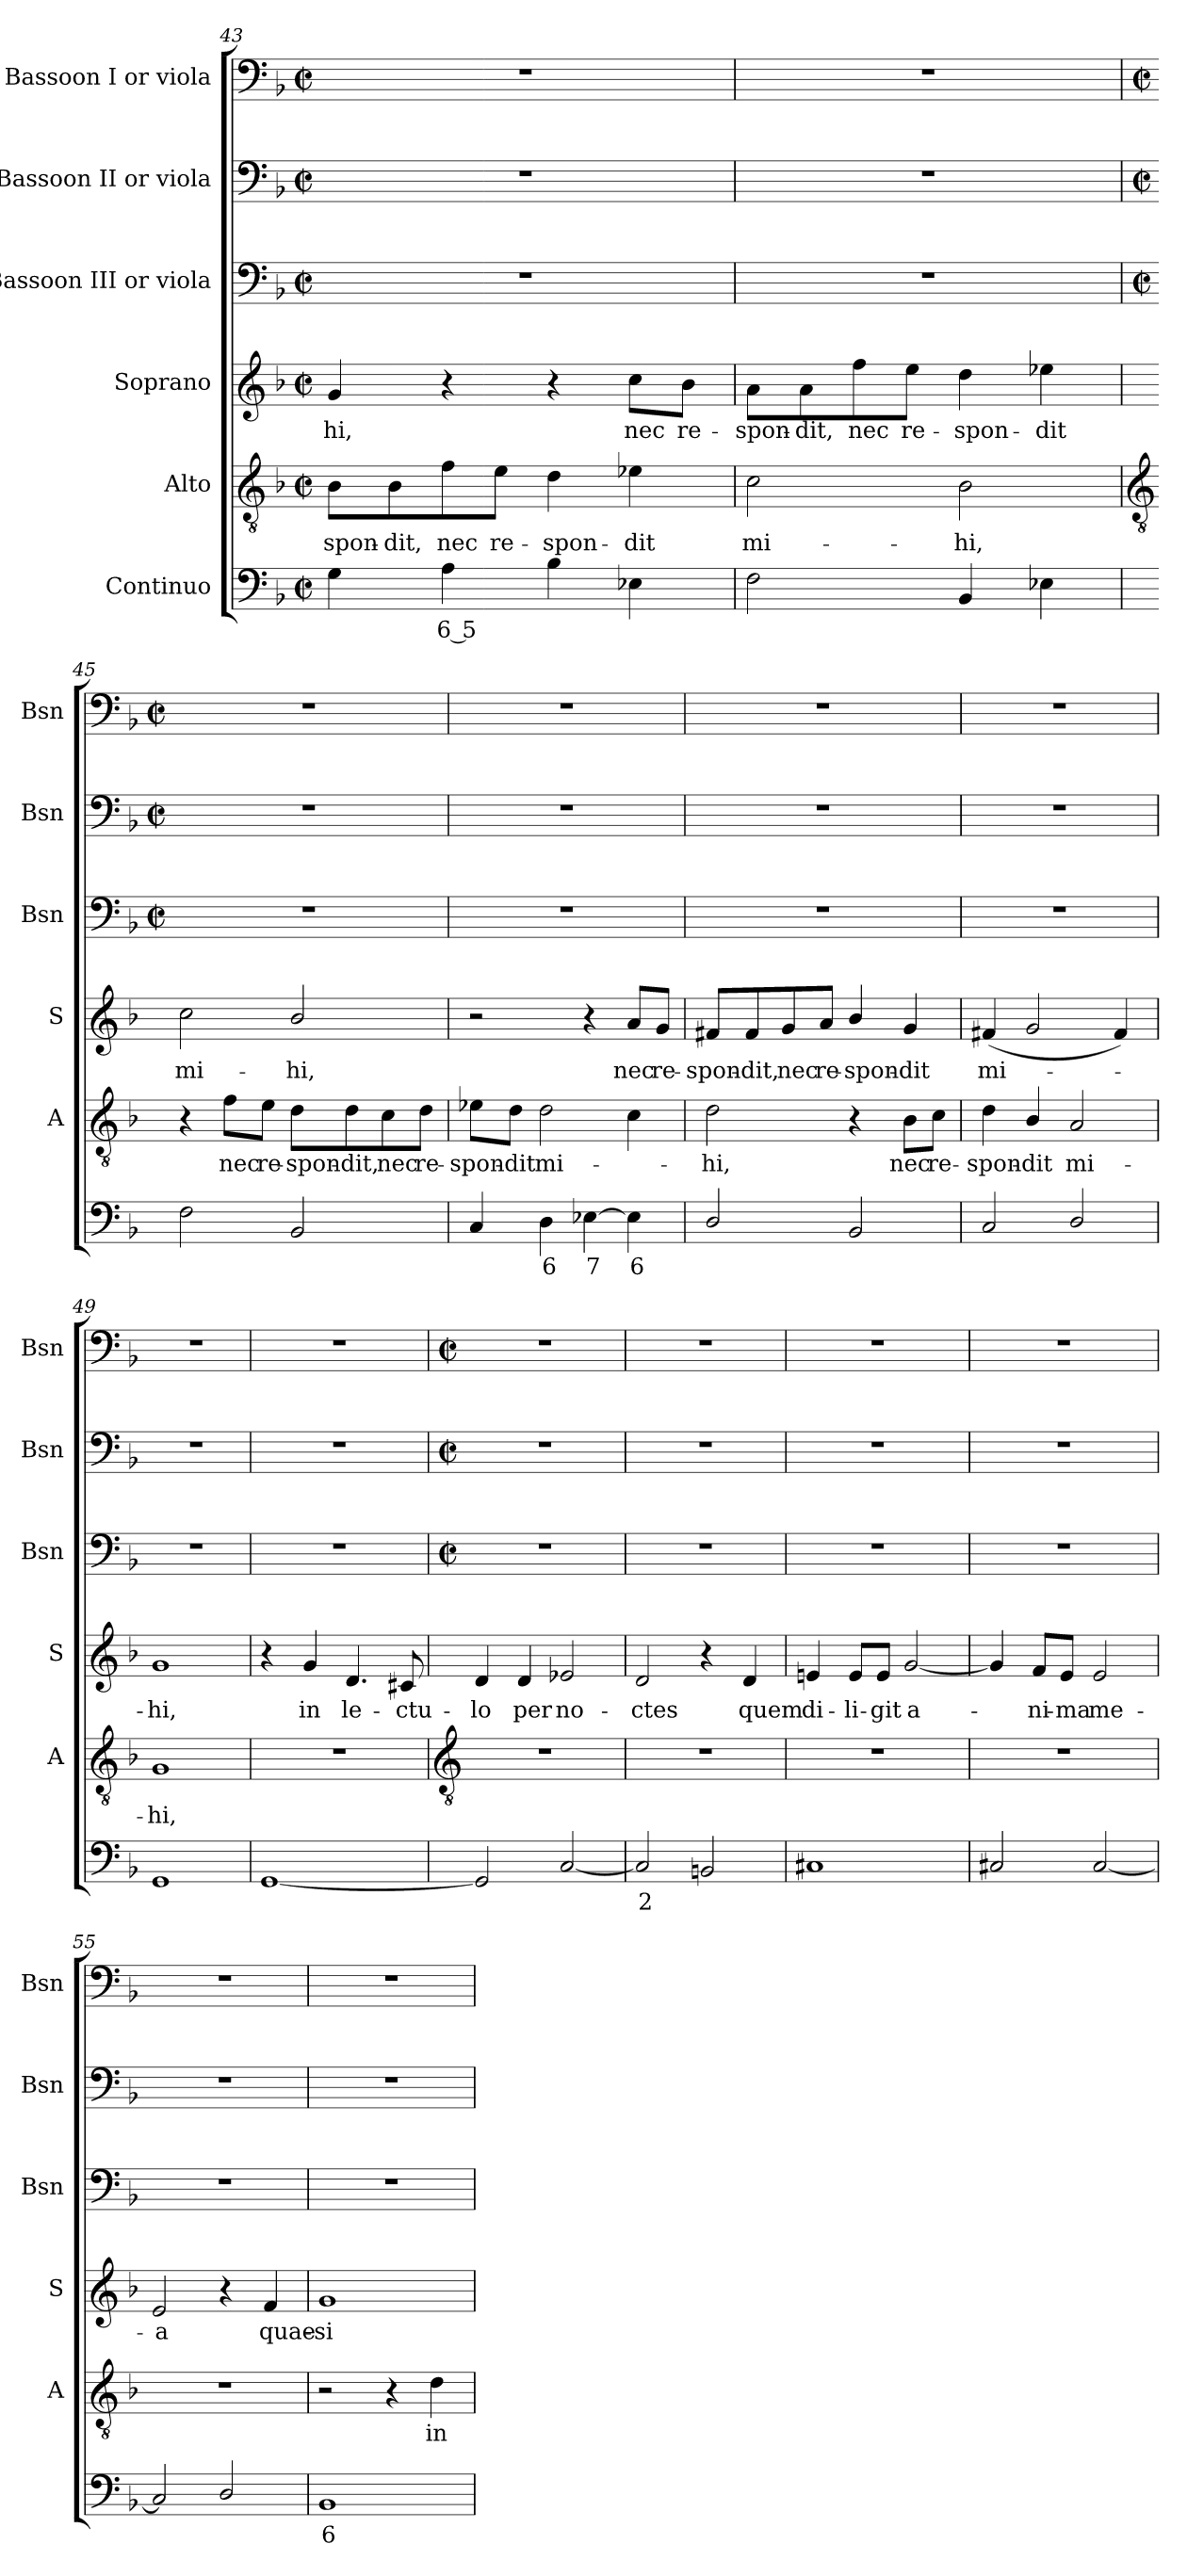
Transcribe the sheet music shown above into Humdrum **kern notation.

**kern	**text	**kern	**text	**kern	**text	**kern	**kern	**kern
*part6	*part6	*part5	*part5	*part4	*part4	*part3	*part2	*part1
*staff6	*staff6	*staff5	*staff5	*staff4	*staff4	*staff3	*staff2	*staff1
*I"Continuo	*	*I"Alto	*	*I"Soprano	*	*I"Bassoon III or viola	*I"Bassoon II or viola	*I"Bassoon I or viola
*	*	*I'A	*	*I'S	*	*I'Bsn	*I'Bsn	*I'Bsn
*clefF4	*	*clefGv2	*	*clefG2	*	*clefF4	*clefF4	*clefF4
*k[b-]	*	*k[b-]	*	*k[b-]	*	*k[b-]	*k[b-]	*k[b-]
*F:	*	*F:	*	*F:	*	*F:	*F:	*F:
*M2/2	*	*M2/2	*	*M2/2	*	*M2/2	*M2/2	*M2/2
*met(c|)	*	*met(c|)	*	*met(c|)	*	*met(c|)	*met(c|)	*met(c|)
=43	=43	=43	=43	=43	=43	=43	=43	=43
!	!	!	!LO:LY:b	!	!LO:LY:b	!	!	!
4G	.	8B-\L	-spon-	4g	-hi,	1r	1r	1r
!	!	!	!LO:LY:b	!	!	!	!	!
.	.	8B-\	-dit,	.	.	.	.	.
!	!LO:LY:b	!	!LO:LY:b	!	!	!	!	!
4A	6 5	8f\	nec	4r	.	.	.	.
!	!	!	!LO:LY:b	!	!	!	!	!
.	.	8e\J	re-	.	.	.	.	.
!	!	!	!LO:LY:b	!	!	!	!	!
4B-	.	4d	-spon-	4r	.	.	.	.
!	!	!	!LO:LY:b	!	!LO:LY:b	!	!	!
4E-X	.	4e-X	-dit	8cc\L	nec	.	.	.
!	!	!	!	!	!LO:LY:b	!	!	!
.	.	.	.	8b-\J	re-	.	.	.
=44	=44	=44	=44	=44	=44	=44	=44	=44
!	!	!	!LO:LY:b	!	!LO:LY:b	!	!	!
2F	.	2c	mi-	8a\L	-spon-	1r	1r	1r
!	!	!	!	!	!LO:LY:b	!	!	!
.	.	.	.	8a\	-dit,	.	.	.
!	!	!	!	!	!LO:LY:b	!	!	!
.	.	.	.	8ff\	nec	.	.	.
!	!	!	!	!	!LO:LY:b	!	!	!
.	.	.	.	8ee\J	re-	.	.	.
!	!	!	!LO:LY:b	!	!LO:LY:b	!	!	!
4BB-	.	2B-	-hi,	4dd	-spon-	.	.	.
!	!	!	!	!	!LO:LY:b	!	!	!
4E-X	.	.	.	4ee-X	-dit	.	.	.
!!LO:LB:g=z
=45	=45	=45	=45	=45	=45	=45	=45	=45
*	*	*clefGv2	*	*	*	*	*	*
*	*	*	*	*	*	*M2/2	*M2/2	*M2/2
*	*	*	*	*	*	*met(c|)	*met(c|)	*met(c|)
!	!	!	!	!	!LO:LY:b	!	!	!
2F	.	4r	.	2cc	mi-	1r	1r	1r
!	!	!	!LO:LY:b	!	!	!	!	!
.	.	8f\L	nec	.	.	.	.	.
!	!	!	!LO:LY:b	!	!	!	!	!
.	.	8e\J	re-	.	.	.	.	.
!	!	!	!LO:LY:b	!	!LO:LY:b	!	!	!
2BB-	.	8d\L	-spon-	2b-/	-hi,	.	.	.
!	!	!	!LO:LY:b	!	!	!	!	!
.	.	8d\	-dit,	.	.	.	.	.
!	!	!	!LO:LY:b	!	!	!	!	!
.	.	8c\	nec	.	.	.	.	.
!	!	!	!LO:LY:b	!	!	!	!	!
.	.	8d\J	re-	.	.	.	.	.
=46	=46	=46	=46	=46	=46	=46	=46	=46
!	!	!	!LO:LY:b	!	!	!	!	!
4C	.	8e-X\L	-spon-	2r	.	1r	1r	1r
!	!	!	!LO:LY:b	!	!	!	!	!
.	.	8d\J	-dit	.	.	.	.	.
!	!LO:LY:b	!	!LO:LY:b	!	!	!	!	!
4D	6	2d	mi-	.	.	.	.	.
!	!LO:LY:b	!	!	!	!	!	!	!
[4E-X	7	.	.	4r	.	.	.	.
!	!LO:LY:b	!	!	!	!LO:LY:b	!	!	!
4E-]	6	4c	.	8a/L	nec	.	.	.
!	!	!	!	!	!LO:LY:b	!	!	!
.	.	.	.	8g/J	re-	.	.	.
=47	=47	=47	=47	=47	=47	=47	=47	=47
!	!	!	!LO:LY:b	!	!LO:LY:b	!	!	!
2D/	.	2d	hi,	8f#X/L	-spon-	1r	1r	1r
!	!	!	!	!	!LO:LY:b	!	!	!
.	.	.	.	8f#/	-dit,	.	.	.
!	!	!	!	!	!LO:LY:b	!	!	!
.	.	.	.	8g/	nec	.	.	.
!	!	!	!	!	!LO:LY:b	!	!	!
.	.	.	.	8a/J	re-	.	.	.
!	!	!	!	!	!LO:LY:b	!	!	!
2BB-	.	4r	.	4b-/	-spon-	.	.	.
!	!	!	!LO:LY:b	!	!LO:LY:b	!	!	!
.	.	8B-\L	nec	4g	-dit	.	.	.
!	!	!	!LO:LY:b	!	!	!	!	!
.	.	8c\J	re-	.	.	.	.	.
=48	=48	=48	=48	=48	=48	=48	=48	=48
!	!	!	!LO:LY:b	!	!LO:LY:b	!	!	!
2C	.	4d	-spon-	(<4f#X	mi-	1r	1r	1r
!	!	!	!LO:LY:b	!	!	!	!	!
.	.	4B-/	-dit	2g	.	.	.	.
!	!	!	!LO:LY:b	!	!	!	!	!
2D/	.	2A	mi-	.	.	.	.	.
.	.	.	.	4f#)	.	.	.	.
=49	=49	=49	=49	=49	=49	=49	=49	=49
!	!	!	!LO:LY:b	!	!LO:LY:b	!	!	!
1GG	.	1G	-hi,	1g	hi,	1r	1r	1r
=50	=50	=50	=50	=50	=50	=50	=50	=50
[1GG	.	1r	.	4r	.	1r	1r	1r
!	!	!	!	!	!LO:LY:b	!	!	!
.	.	.	.	4g	in	.	.	.
!	!	!	!	!	!LO:LY:b	!	!	!
.	.	.	.	4.d	le-	.	.	.
!	!	!	!	!	!LO:LY:b	!	!	!
.	.	.	.	8c#X	-ctu-	.	.	.
!!LO:LB:g=z
=51	=51	=51	=51	=51	=51	=51	=51	=51
*	*	*clefGv2	*	*	*	*	*	*
*	*	*	*	*	*	*M2/2	*M2/2	*M2/2
*	*	*	*	*	*	*met(c|)	*met(c|)	*met(c|)
!	!	!	!	!	!LO:LY:b	!	!	!
2GG]	.	1r	.	4d	-lo	1r	1r	1r
!	!	!	!	!	!LO:LY:b	!	!	!
.	.	.	.	4d	per	.	.	.
!	!	!	!	!	!LO:LY:b	!	!	!
[2C	.	.	.	2e-X	no-	.	.	.
=52	=52	=52	=52	=52	=52	=52	=52	=52
!	!LO:LY:b	!	!	!	!LO:LY:b	!	!	!
2C]	2	1r	.	2d	-ctes	1r	1r	1r
2BBn	.	.	.	4r	.	.	.	.
!	!	!	!	!	!LO:LY:b	!	!	!
.	.	.	.	4d	quem	.	.	.
=53	=53	=53	=53	=53	=53	=53	=53	=53
!	!	!	!	!	!LO:LY:b	!	!	!
1C#X	.	1r	.	4en	di-	1r	1r	1r
!	!	!	!	!	!LO:LY:b	!	!	!
.	.	.	.	8e/L	-li-	.	.	.
!	!	!	!	!	!LO:LY:b	!	!	!
.	.	.	.	8e/J	-git	.	.	.
!	!	!	!	!	!LO:LY:b	!	!	!
.	.	.	.	[2g	a-	.	.	.
=54	=54	=54	=54	=54	=54	=54	=54	=54
2C#X	.	1r	.	4g]	.	1r	1r	1r
!	!	!	!	!	!LO:LY:b	!	!	!
.	.	.	.	8f/L	ni-	.	.	.
!	!	!	!	!	!LO:LY:b	!	!	!
.	.	.	.	8e/J	-ma	.	.	.
!	!	!	!	!	!LO:LY:b	!	!	!
[2C#	.	.	.	2e	me-	.	.	.
=55	=55	=55	=55	=55	=55	=55	=55	=55
!	!	!	!	!	!LO:LY:b	!	!	!
2C#]	.	1r	.	2e	-a	1r	1r	1r
2D/	.	.	.	4r	.	.	.	.
!	!	!	!	!	!LO:LY:b	!	!	!
.	.	.	.	4f	quae-	.	.	.
=56	=56	=56	=56	=56	=56	=56	=56	=56
!	!LO:LY:b	!	!	!	!LO:LY:b	!	!	!
1BB-	6	2r	.	1g	-si-	1r	1r	1r
.	.	4r	.	.	.	.	.	.
!	!	!	!LO:LY:b	!	!	!	!	!
.	.	4d	in	.	.	.	.	.
=	=	=	=	=	=	=	=	=
*-	*-	*-	*-	*-	*-	*-	*-	*-
